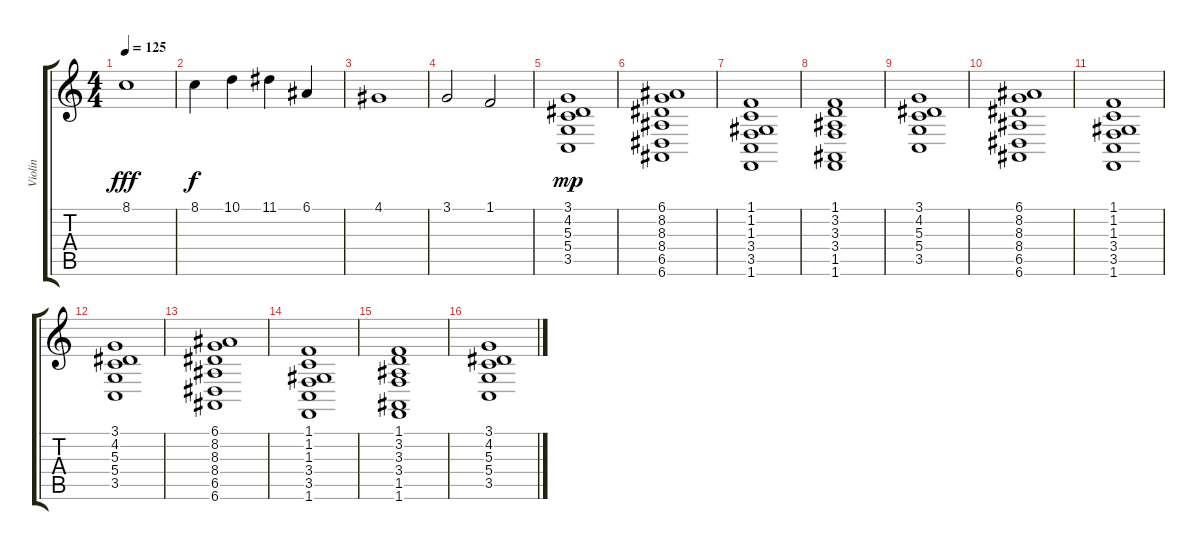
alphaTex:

\track ("Violin" "Violin") {instrument tremolostrings}
\staff {score tabs}
\tuning (E4 B3 G3 D3 A2 E2) {hide}
\ts (4 4)
\tempo 125
\clef g2
\ks c
8.1.1{dy fff} |
8.1.4{dy f} 10.1.4 11.1.4 6.1.4 |
4.1.1 |
3.1.2 1.1.2 |
(3.1 4.2 5.3 5.4 3.5).1{dy mp} |
(6.1 8.2 8.3 8.4 6.5 6.6).1 |
(1.1 1.2 1.3 3.4 3.5 1.6).1 |
(1.1 3.2 3.3 3.4 1.5 1.6).1 |
(3.1 4.2 5.3 5.4 3.5).1 |
(6.1 8.2 8.3 8.4 6.5 6.6).1 |
(1.1 1.2 1.3 3.4 3.5 1.6).1 |
(3.1 4.2 5.3 5.4 3.5).1 |
(6.1 8.2 8.3 8.4 6.5 6.6).1 |
(1.1 1.2 1.3 3.4 3.5 1.6).1 |
(1.1 3.2 3.3 3.4 1.5 1.6).1 |
(3.1 4.2 5.3 5.4 3.5).1
